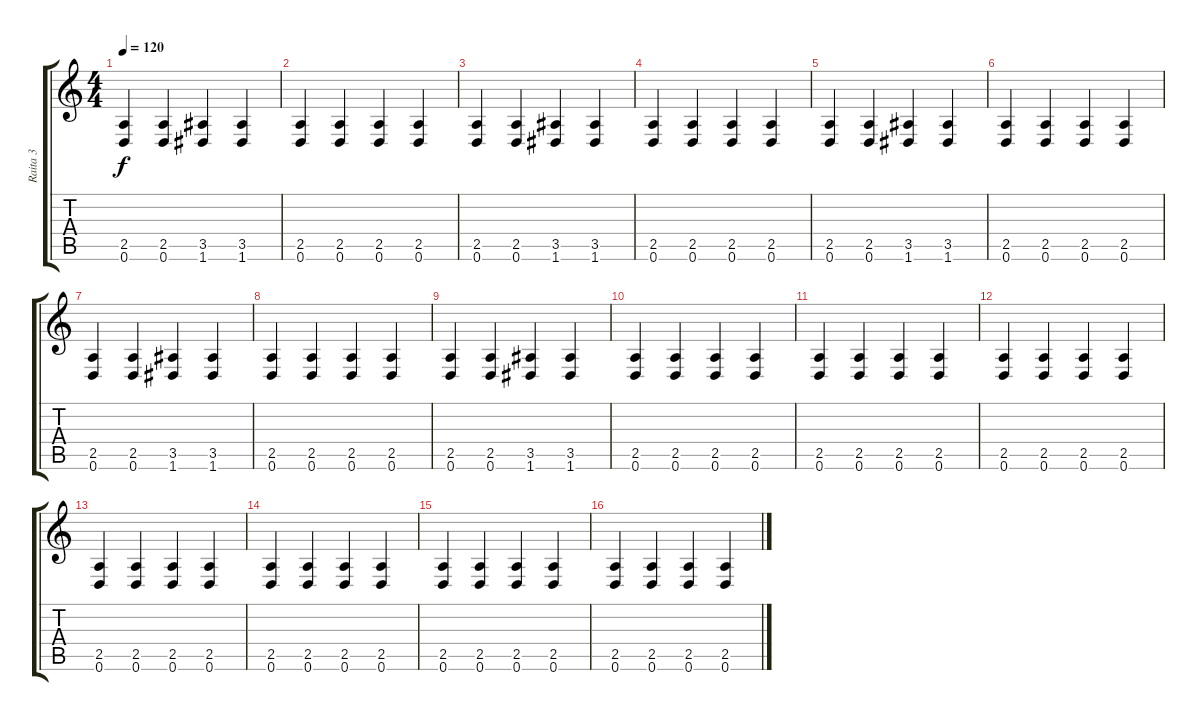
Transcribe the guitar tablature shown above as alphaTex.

\track ("Raita 3" "Raita 3") {instrument distortionguitar}
\staff {score tabs}
\tuning (D4 A3 F3 C3 G2 D2) {hide}
\ts (4 4)
\tempo 120
\clef g2
\ks c
(2.5 0.6).4{dy f} (2.5 0.6).4 (3.5 1.6).4 (3.5 1.6).4 |
(2.5 0.6).4 (2.5 0.6).4 (2.5 0.6).4 (2.5 0.6).4 |
(2.5 0.6).4 (2.5 0.6).4 (3.5 1.6).4 (3.5 1.6).4 |
(2.5 0.6).4 (2.5 0.6).4 (2.5 0.6).4 (2.5 0.6).4 |
(2.5 0.6).4 (2.5 0.6).4 (3.5 1.6).4 (3.5 1.6).4 |
(2.5 0.6).4 (2.5 0.6).4 (2.5 0.6).4 (2.5 0.6).4 |
(2.5 0.6).4 (2.5 0.6).4 (3.5 1.6).4 (3.5 1.6).4 |
(2.5 0.6).4 (2.5 0.6).4 (2.5 0.6).4 (2.5 0.6).4 |
(2.5 0.6).4 (2.5 0.6).4 (3.5 1.6).4 (3.5 1.6).4 |
(2.5 0.6).4 (2.5 0.6).4 (2.5 0.6).4 (2.5 0.6).4 |
(2.5 0.6).4 (2.5 0.6).4 (2.5 0.6).4 (2.5 0.6).4 |
(2.5 0.6).4 (2.5 0.6).4 (2.5 0.6).4 (2.5 0.6).4 |
(2.5 0.6).4 (2.5 0.6).4 (2.5 0.6).4 (2.5 0.6).4 |
(2.5 0.6).4 (2.5 0.6).4 (2.5 0.6).4 (2.5 0.6).4 |
(2.5 0.6).4 (2.5 0.6).4 (2.5 0.6).4 (2.5 0.6).4 |
(2.5 0.6).4 (2.5 0.6).4 (2.5 0.6).4 (2.5 0.6).4
